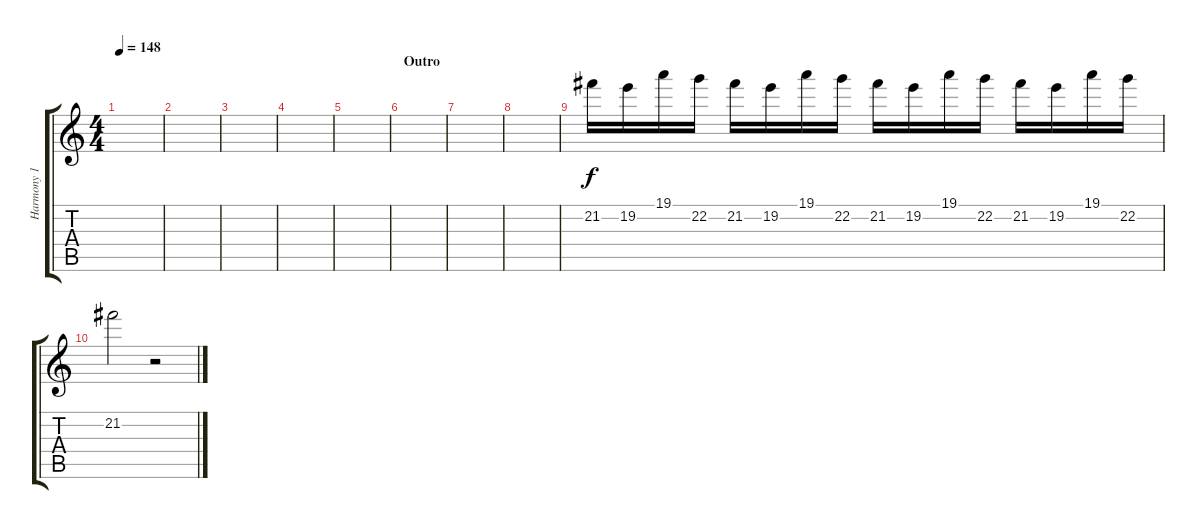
\track ("Harmony 1" "Harmony 1") {instrument distortionguitar}
\staff {score tabs}
\tuning (D4 A3 F3 C3 G2 C2) {hide}
\ts (4 4)
\tempo 148
\clef g2
\ks c
|
|
|
|
|
\section ("" "Outro")
|
|
|
21.2.16 19.2.16 19.1.16 22.2.16 21.2.16 19.2.16 19.1.16 22.2.16 21.2.16 19.2.16 19.1.16 22.2.16 21.2.16 19.2.16 19.1.16 22.2.16 |
21.2.2 r.2
